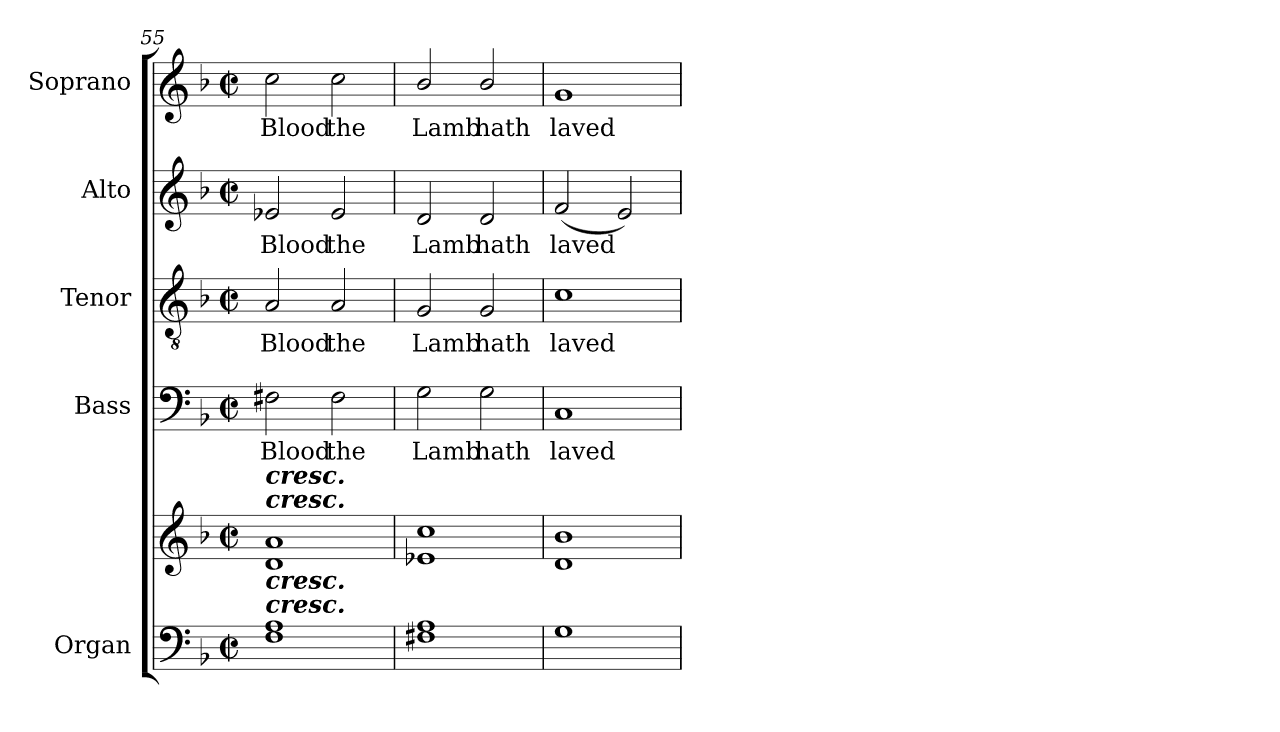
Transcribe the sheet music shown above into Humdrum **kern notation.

**kern	**kern	**kern	**text	**kern	**text	**kern	**text	**kern	**text
*part5	*part5	*part4	*part4	*part3	*part3	*part2	*part2	*part1	*part1
*staff6	*staff5	*staff4	*staff4	*staff3	*staff3	*staff2	*staff2	*staff1	*staff1
*I"Organ	*	*I"Bass	*	*I"Tenor	*	*I"Alto	*	*I"Soprano	*
*	*	*I'B	*	*I'T	*	*I'A	*	*I'S	*
*clefF4	*clefG2	*clefF4	*	*clefGv2	*	*clefG2	*	*clefG2	*
*k[b-]	*k[b-]	*k[b-]	*	*k[b-]	*	*k[b-]	*	*k[b-]	*
*F:	*F:	*F:	*	*F:	*	*F:	*	*F:	*
*M2/2	*M2/2	*M2/2	*	*M2/2	*	*M2/2	*	*M2/2	*
*met(c|)	*met(c|)	*met(c|)	*	*met(c|)	*	*met(c|)	*	*met(c|)	*
=55	=55	=55	=55	=55	=55	=55	=55	=55	=55
*^	*^	*	*	*	*	*	*	*	*
!	!	!LO:TX:a:Bi:t=cresc.	!	!	!	!	!	!	!	!	!
!	!	!LO:TX:a:Bi:t=cresc.	!	!	!	!	!	!	!	!	!
!LO:TX:a:Bi:t=cresc.	!	!	!	!	!	!	!	!	!	!	!
!LO:TX:a:Bi:t=cresc.	!	!	!	!	!	!	!	!	!	!	!
!	!	!	!	!	!LO:LY:b	!	!LO:LY:b	!	!LO:LY:b	!	!LO:LY:b
1A/	1F\	1a	1d\	2F#X	Blood	2A	Blood	2e-X	Blood	2cc	Blood
!	!	!	!	!	!LO:LY:b	!	!LO:LY:b	!	!LO:LY:b	!	!LO:LY:b
.	.	.	.	2F#	the	2A	the	2e-	the	2cc	the
=56	=56	=56	=56	=56	=56	=56	=56	=56	=56	=56	=56
!	!	!	!	!	!LO:LY:b	!	!LO:LY:b	!	!LO:LY:b	!	!LO:LY:b
1A/	1F#X\	1cc	1e-X\	2G\	Lamb	2G/	Lamb	2d/	Lamb	2b-/	Lamb
!	!	!	!	!	!LO:LY:b	!	!LO:LY:b	!	!LO:LY:b	!	!LO:LY:b
.	.	.	.	2G\	hath	2G/	hath	2d/	hath	2b-/	hath
=57	=57	=57	=57	=57	=57	=57	=57	=57	=57	=57	=57
!	!	!	!	!	!LO:LY:b	!	!LO:LY:b	!	!LO:LY:b	!	!LO:LY:b
1ryy	1G\	1b-/	1d/	1C	laved	1c	laved	(<2f	laved	1g	laved
.	.	.	.	.	.	.	.	2e)	.	.	.
*v	*v	*	*	*	*	*	*	*	*	*	*
*	*v	*v	*	*	*	*	*	*	*	*
=	=	=	=	=	=	=	=	=	=
*-	*-	*-	*-	*-	*-	*-	*-	*-	*-
